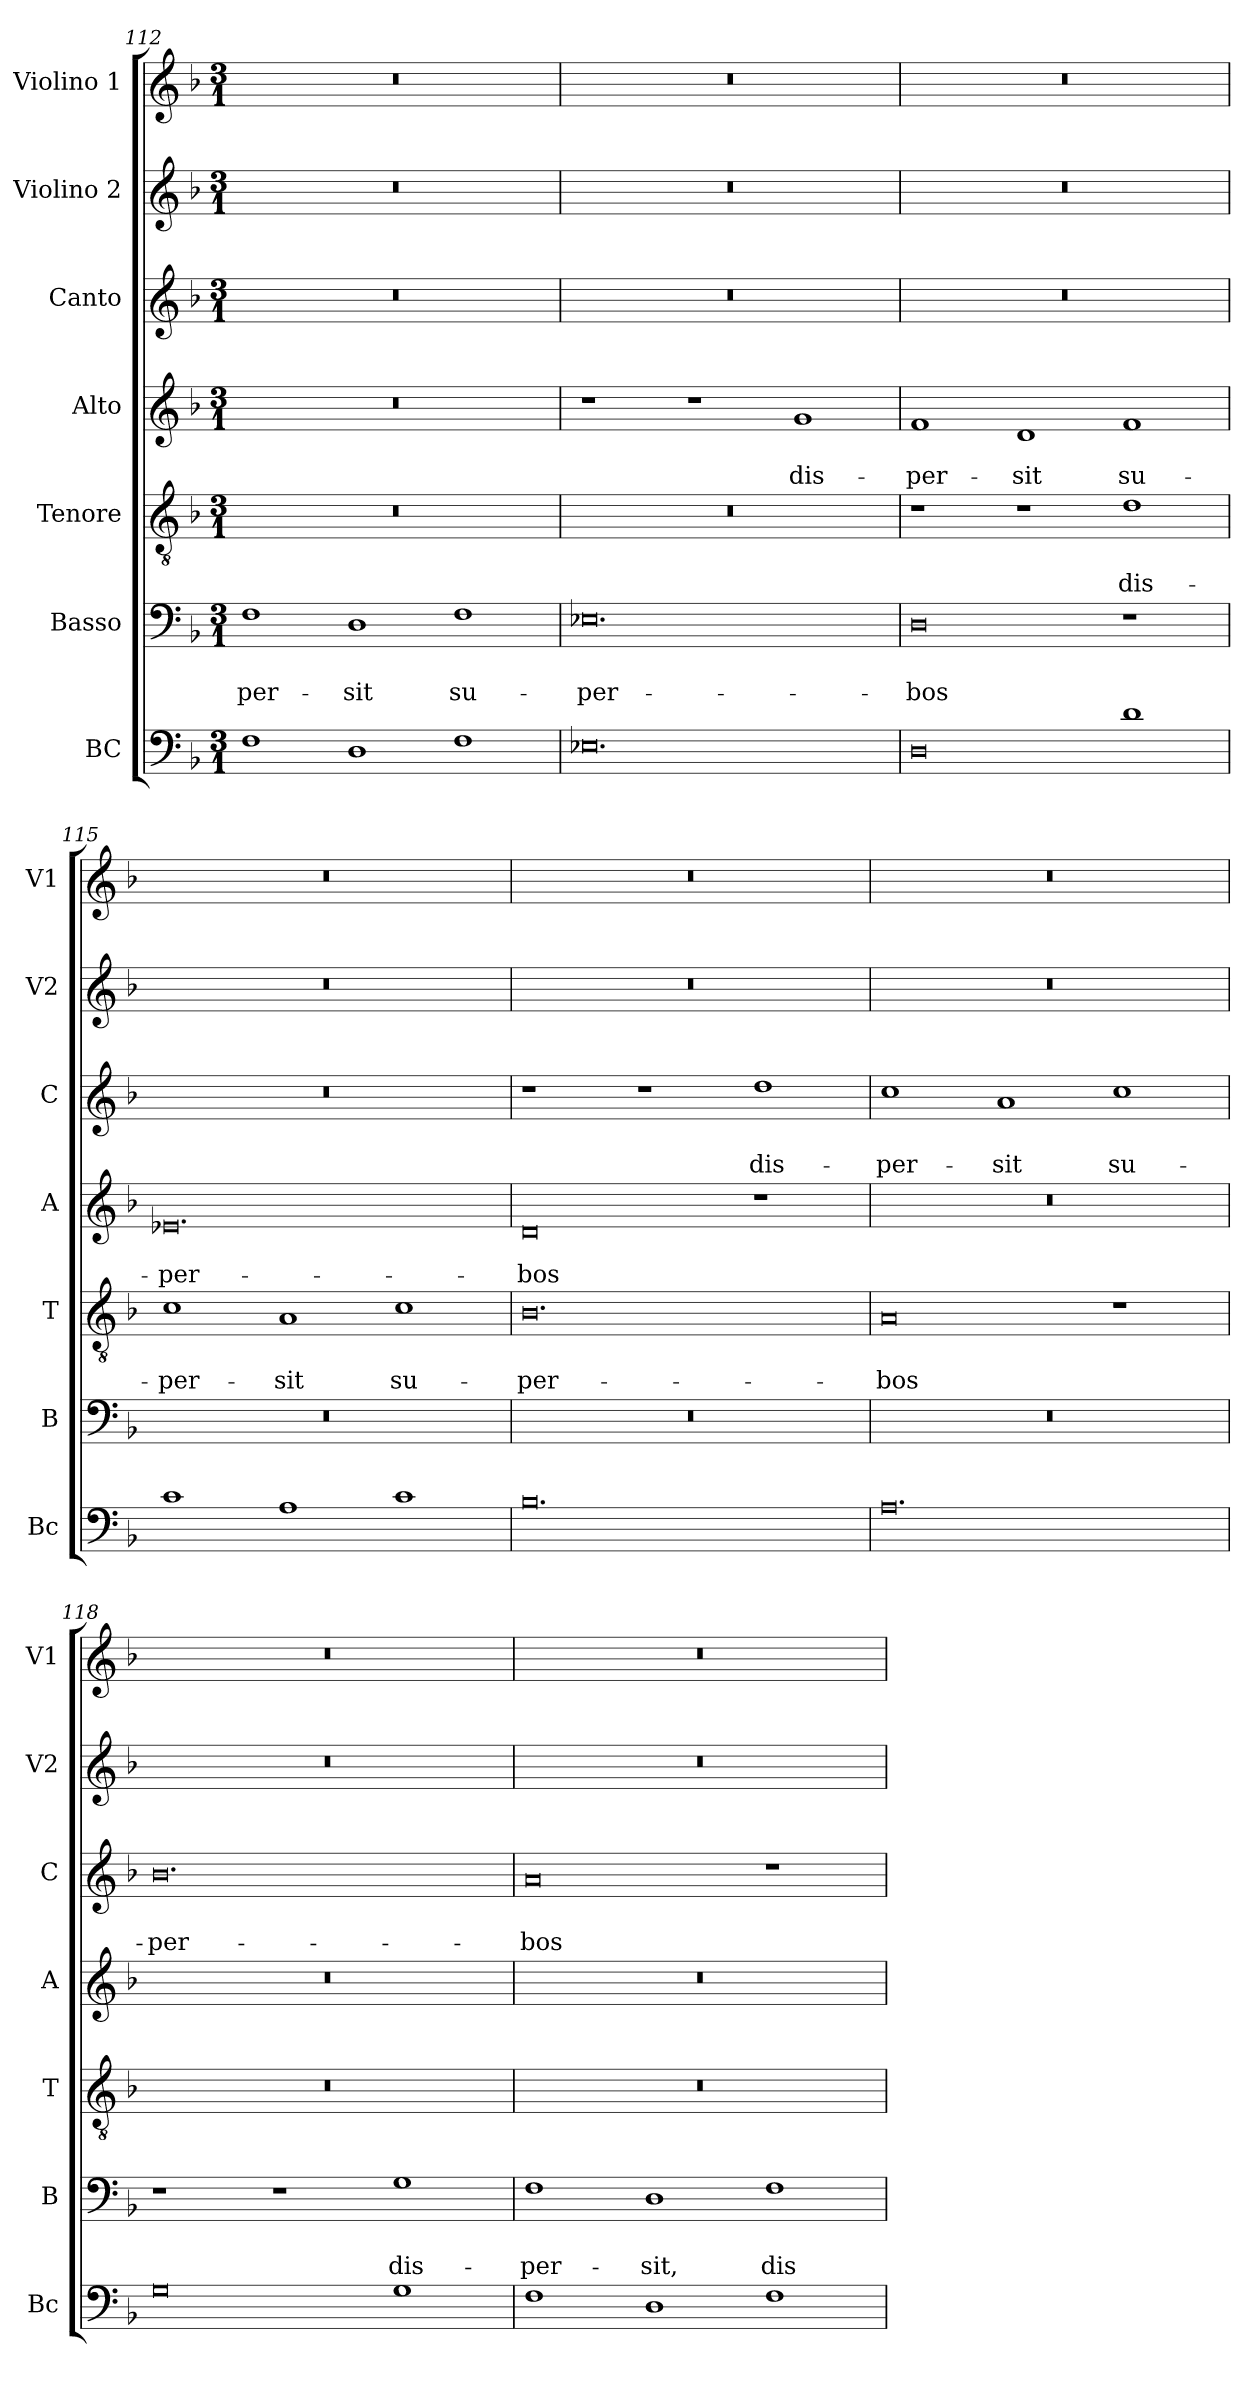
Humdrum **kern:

**kern	**kern	**text	**text	**kern	**text	**text	**kern	**text	**text	**kern	**text	**text	**kern	**kern
*part7	*part6	*part6	*part6	*part5	*part5	*part5	*part4	*part4	*part4	*part3	*part3	*part3	*part2	*part1
*staff7	*staff6	*staff6	*staff6	*staff5	*staff5	*staff5	*staff4	*staff4	*staff4	*staff3	*staff3	*staff3	*staff2	*staff1
*I"BC	*I"Basso	*	*	*I"Tenore	*	*	*I"Alto	*	*	*I"Canto	*	*	*I"Violino 2	*I"Violino 1
*I'Bc	*I'B	*	*	*I'T	*	*	*I'A	*	*	*I'C	*	*	*I'V2	*I'V1
*clefF4	*clefF4	*	*	*clefGv2	*	*	*clefG2	*	*	*clefG2	*	*	*clefG2	*clefG2
*k[b-]	*k[b-]	*	*	*k[b-]	*	*	*k[b-]	*	*	*k[b-]	*	*	*k[b-]	*k[b-]
*F:	*F:	*	*	*F:	*	*	*F:	*	*	*F:	*	*	*F:	*F:
*M3/1	*M3/1	*	*	*M3/1	*	*	*M3/1	*	*	*M3/1	*	*	*M3/1	*M3/1
=112	=112	=112	=112	=112	=112	=112	=112	=112	=112	=112	=112	=112	=112	=112
!	!	!	!LO:LY:b	!	!	!	!	!	!	!	!	!	!	!
1F	1F	.	-per-	0.r	.	.	0.r	.	.	0.r	.	.	0.r	0.r
!	!	!	!LO:LY:b	!	!	!	!	!	!	!	!	!	!	!
1D	1D	.	-sit	.	.	.	.	.	.	.	.	.	.	.
!	!	!	!LO:LY:b	!	!	!	!	!	!	!	!	!	!	!
1F	1F	.	su-	.	.	.	.	.	.	.	.	.	.	.
=113	=113	=113	=113	=113	=113	=113	=113	=113	=113	=113	=113	=113	=113	=113
!	!	!	!LO:LY:b	!	!	!	!	!	!	!	!	!	!	!
0.E-X	0.E-X	.	-per-	0.r	.	.	1r	.	.	0.r	.	.	0.r	0.r
.	.	.	.	.	.	.	1r	.	.	.	.	.	.	.
!	!	!	!	!	!	!	!	!	!LO:LY:b	!	!	!	!	!
.	.	.	.	.	.	.	1g	.	dis-	.	.	.	.	.
=114	=114	=114	=114	=114	=114	=114	=114	=114	=114	=114	=114	=114	=114	=114
!	!	!	!LO:LY:b	!	!	!	!	!	!LO:LY:b	!	!	!	!	!
0D	0D	.	-bos	1r	.	.	1f	.	-per-	0.r	.	.	0.r	0.r
!	!	!	!	!	!	!	!	!	!LO:LY:b	!	!	!	!	!
.	.	.	.	1r	.	.	1d	.	-sit	.	.	.	.	.
!	!	!	!	!	!	!LO:LY:b	!	!	!LO:LY:b	!	!	!	!	!
1d	1r	.	.	1d	.	dis-	1f	.	su-	.	.	.	.	.
=115	=115	=115	=115	=115	=115	=115	=115	=115	=115	=115	=115	=115	=115	=115
!	!	!	!	!	!	!LO:LY:b	!	!	!LO:LY:b	!	!	!	!	!
1c	0.r	.	.	1c	.	-per-	0.e-X	.	-per-	0.r	.	.	0.r	0.r
!	!	!	!	!	!	!LO:LY:b	!	!	!	!	!	!	!	!
1A	.	.	.	1A	.	-sit	.	.	.	.	.	.	.	.
!	!	!	!	!	!	!LO:LY:b	!	!	!	!	!	!	!	!
1c	.	.	.	1c	.	su-	.	.	.	.	.	.	.	.
=116	=116	=116	=116	=116	=116	=116	=116	=116	=116	=116	=116	=116	=116	=116
!	!	!	!	!	!	!LO:LY:b	!	!	!LO:LY:b	!	!	!	!	!
0.B-	0.r	.	.	0.B-	.	-per-	0d	.	-bos	1r	.	.	0.r	0.r
.	.	.	.	.	.	.	.	.	.	1r	.	.	.	.
!	!	!	!	!	!	!	!	!	!	!	!	!LO:LY:b	!	!
.	.	.	.	.	.	.	1r	.	.	1dd	.	dis-	.	.
!!LO:LB:g=z
=117	=117	=117	=117	=117	=117	=117	=117	=117	=117	=117	=117	=117	=117	=117
!	!	!	!	!	!	!LO:LY:b	!	!	!	!	!	!LO:LY:b	!	!
0.A	0.r	.	.	0A	.	-bos	0.r	.	.	1cc	.	-per-	0.r	0.r
!	!	!	!	!	!	!	!	!	!	!	!	!LO:LY:b	!	!
.	.	.	.	.	.	.	.	.	.	1a	.	-sit	.	.
!	!	!	!	!	!	!	!	!	!	!	!	!LO:LY:b	!	!
.	.	.	.	1r	.	.	.	.	.	1cc	.	su-	.	.
=118	=118	=118	=118	=118	=118	=118	=118	=118	=118	=118	=118	=118	=118	=118
!	!	!	!	!	!	!	!	!	!	!	!	!LO:LY:b	!	!
0G	1r	.	.	0.r	.	.	0.r	.	.	0.b-	.	-per-	0.r	0.r
.	1r	.	.	.	.	.	.	.	.	.	.	.	.	.
!	!	!	!LO:LY:b	!	!	!	!	!	!	!	!	!	!	!
1G	1G	.	dis-	.	.	.	.	.	.	.	.	.	.	.
=119	=119	=119	=119	=119	=119	=119	=119	=119	=119	=119	=119	=119	=119	=119
!	!	!	!LO:LY:b	!	!	!	!	!	!	!	!	!LO:LY:b	!	!
1F	1F	.	-per-	0.r	.	.	0.r	.	.	0a	.	-bos	0.r	0.r
!	!	!	!LO:LY:b	!	!	!	!	!	!	!	!	!	!	!
1D	1D	.	-sit,	.	.	.	.	.	.	.	.	.	.	.
!	!	!	!LO:LY:b	!	!	!	!	!	!	!	!	!	!	!
1F	1F	.	dis-	.	.	.	.	.	.	1r	.	.	.	.
=	=	=	=	=	=	=	=	=	=	=	=	=	=	=
*-	*-	*-	*-	*-	*-	*-	*-	*-	*-	*-	*-	*-	*-	*-
